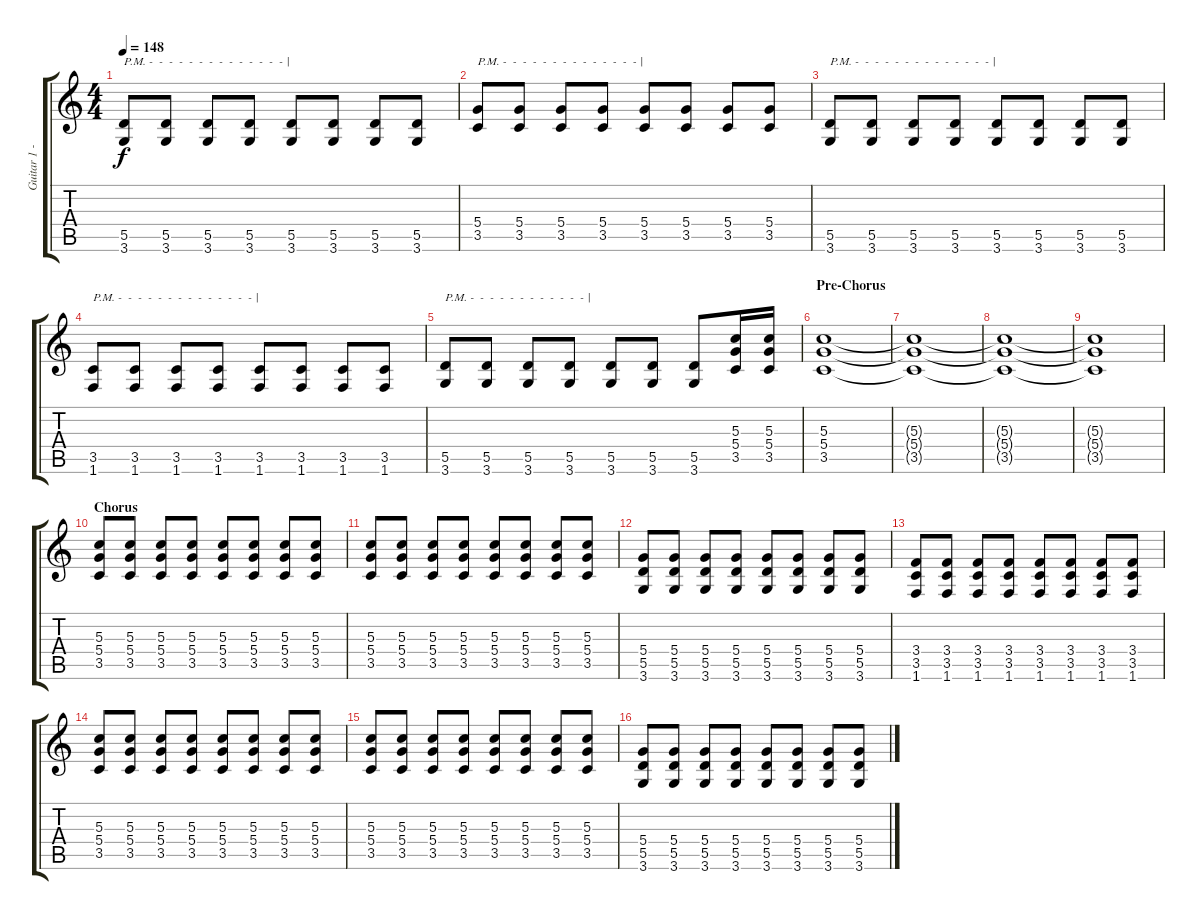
\track ("Guitar 1 - Distortion" "Guitar 1 -") {instrument distortionguitar}
\staff {score tabs}
\tuning (E4 B3 G3 D3 A2 E2) {hide}
\ts (4 4)
\tempo 148
\clef g2
\ks c
(5.5 3.6).8{txt "P.M. -  -  -  -  -  -  -  -  -  -  -  -  -  - |  " dy f} (5.5 3.6).8 (5.5 3.6).8 (5.5 3.6).8 (5.5 3.6).8 (5.5 3.6).8 (5.5 3.6).8 (5.5 3.6).8 |
(5.4 3.5).8{txt "P.M. -  -  -  -  -  -  -  -  -  -  -  -  -  - |  "} (5.4 3.5).8 (5.4 3.5).8 (5.4 3.5).8 (5.4 3.5).8 (5.4 3.5).8 (5.4 3.5).8 (5.4 3.5).8 |
(5.5 3.6).8{txt "P.M. -  -  -  -  -  -  -  -  -  -  -  -  -  - |  "} (5.5 3.6).8 (5.5 3.6).8 (5.5 3.6).8 (5.5 3.6).8 (5.5 3.6).8 (5.5 3.6).8 (5.5 3.6).8 |
(3.5 1.6).8{txt "P.M. -  -  -  -  -  -  -  -  -  -  -  -  -  - |  "} (3.5 1.6).8 (3.5 1.6).8 (3.5 1.6).8 (3.5 1.6).8 (3.5 1.6).8 (3.5 1.6).8 (3.5 1.6).8 |
(5.5 3.6).8{txt "P.M. -  -  -  -  -  -  -  -  -  -  -  - |  "} (5.5 3.6).8 (5.5 3.6).8 (5.5 3.6).8 (5.5 3.6).8 (5.5 3.6).8 (5.5 3.6).8 (5.3 5.4 3.5).16 (5.3 5.4 3.5).16 |
\section ("" "Pre-Chorus")
(5.3 5.4 3.5).1 |
(5.3{t} 5.4{t} 3.5{t}).1 |
(5.3{t} 5.4{t} 3.5{t}).1 |
(5.3{t} 5.4{t} 3.5{t}).1 |
\section ("" "Chorus")
(5.3 5.4 3.5).8 (5.3 5.4 3.5).8 (5.3 5.4 3.5).8 (5.3 5.4 3.5).8 (5.3 5.4 3.5).8 (5.3 5.4 3.5).8 (5.3 5.4 3.5).8 (5.3 5.4 3.5).8 |
(5.3 5.4 3.5).8 (5.3 5.4 3.5).8 (5.3 5.4 3.5).8 (5.3 5.4 3.5).8 (5.3 5.4 3.5).8 (5.3 5.4 3.5).8 (5.3 5.4 3.5).8 (5.3 5.4 3.5).8 |
(5.4 5.5 3.6).8 (5.4 5.5 3.6).8 (5.4 5.5 3.6).8 (5.4 5.5 3.6).8 (5.4 5.5 3.6).8 (5.4 5.5 3.6).8 (5.4 5.5 3.6).8 (5.4 5.5 3.6).8 |
(3.4 3.5 1.6).8 (3.4 3.5 1.6).8 (3.4 3.5 1.6).8 (3.4 3.5 1.6).8 (3.4 3.5 1.6).8 (3.4 3.5 1.6).8 (3.4 3.5 1.6).8 (3.4 3.5 1.6).8 |
(5.3 5.4 3.5).8 (5.3 5.4 3.5).8 (5.3 5.4 3.5).8 (5.3 5.4 3.5).8 (5.3 5.4 3.5).8 (5.3 5.4 3.5).8 (5.3 5.4 3.5).8 (5.3 5.4 3.5).8 |
(5.3 5.4 3.5).8 (5.3 5.4 3.5).8 (5.3 5.4 3.5).8 (5.3 5.4 3.5).8 (5.3 5.4 3.5).8 (5.3 5.4 3.5).8 (5.3 5.4 3.5).8 (5.3 5.4 3.5).8 |
(5.4 5.5 3.6).8 (5.4 5.5 3.6).8 (5.4 5.5 3.6).8 (5.4 5.5 3.6).8 (5.4 5.5 3.6).8 (5.4 5.5 3.6).8 (5.4 5.5 3.6).8 (5.4 5.5 3.6).8
